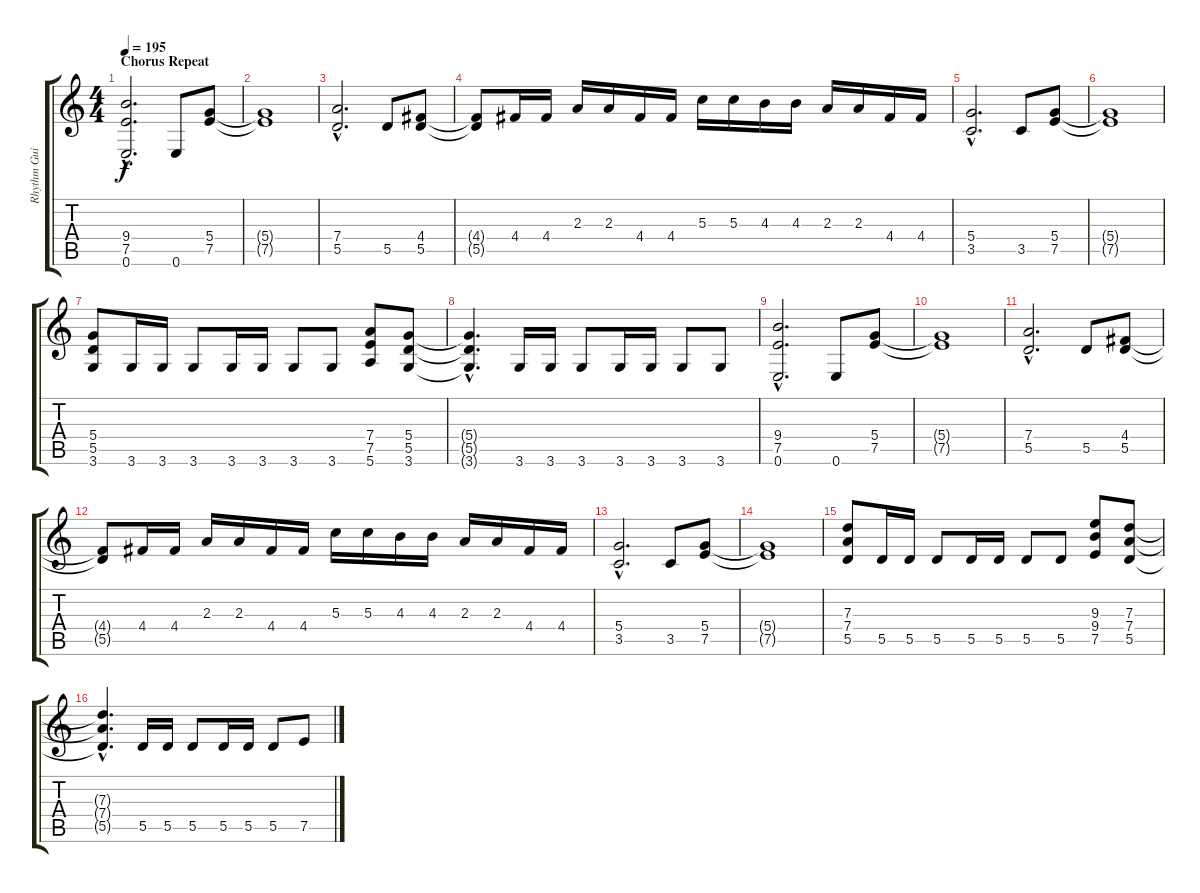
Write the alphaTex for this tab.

\track ("Rhythm Guitar 2" "Rhythm Gui") {instrument overdrivenguitar}
\staff {score tabs}
\tuning (E4 B3 G3 D3 A2 E2) {hide}
\ts (4 4)
\section ("" "Chorus Repeat")
\tempo 195
\clef g2
\ks c
(9.4{hac} 7.5{hac} 0.6{hac}).2{d dy f} 0.6.8 (5.4 7.5).8 |
(5.4{t} 7.5{t}).1 |
(7.4{hac} 5.5{hac}).2{d} 5.5.8 (4.4 5.5).8 |
(4.4{t} 5.5{t}).8 4.4.16 4.4.16 2.3.16 2.3.16 4.4.16 4.4.16 5.3.16 5.3.16 4.3.16 4.3.16 2.3.16 2.3.16 4.4.16 4.4.16 |
(5.4{hac} 3.5{hac}).2{d} 3.5.8 (5.4 7.5).8 |
(5.4{t} 7.5{t}).1 |
(5.4 5.5 3.6).8 3.6.16 3.6.16 3.6.8 3.6.16 3.6.16 3.6.8 3.6.8 (7.4 7.5 5.6).8 (5.4 5.5 3.6).8 |
(5.4{hac t} 5.5{hac t} 3.6{hac t}).4{d} 3.6.16 3.6.16 3.6.8 3.6.16 3.6.16 3.6.8 3.6.8 |
(9.4{hac} 7.5{hac} 0.6{hac}).2{d} 0.6.8 (5.4 7.5).8 |
(5.4{t} 7.5{t}).1 |
(7.4{hac} 5.5{hac}).2{d} 5.5.8 (4.4 5.5).8 |
(4.4{t} 5.5{t}).8 4.4.16 4.4.16 2.3.16 2.3.16 4.4.16 4.4.16 5.3.16 5.3.16 4.3.16 4.3.16 2.3.16 2.3.16 4.4.16 4.4.16 |
(5.4{hac} 3.5{hac}).2{d} 3.5.8 (5.4 7.5).8 |
(5.4{t} 7.5{t}).1 |
(7.3 7.4 5.5).8 5.5.16 5.5.16 5.5.8 5.5.16 5.5.16 5.5.8 5.5.8 (9.3 9.4 7.5).8 (7.3 7.4 5.5).8 |
(7.3{hac t} 7.4{hac t} 5.5{hac t}).4{d} 5.5.16 5.5.16 5.5.8 5.5.16 5.5.16 5.5.8 7.5.8
